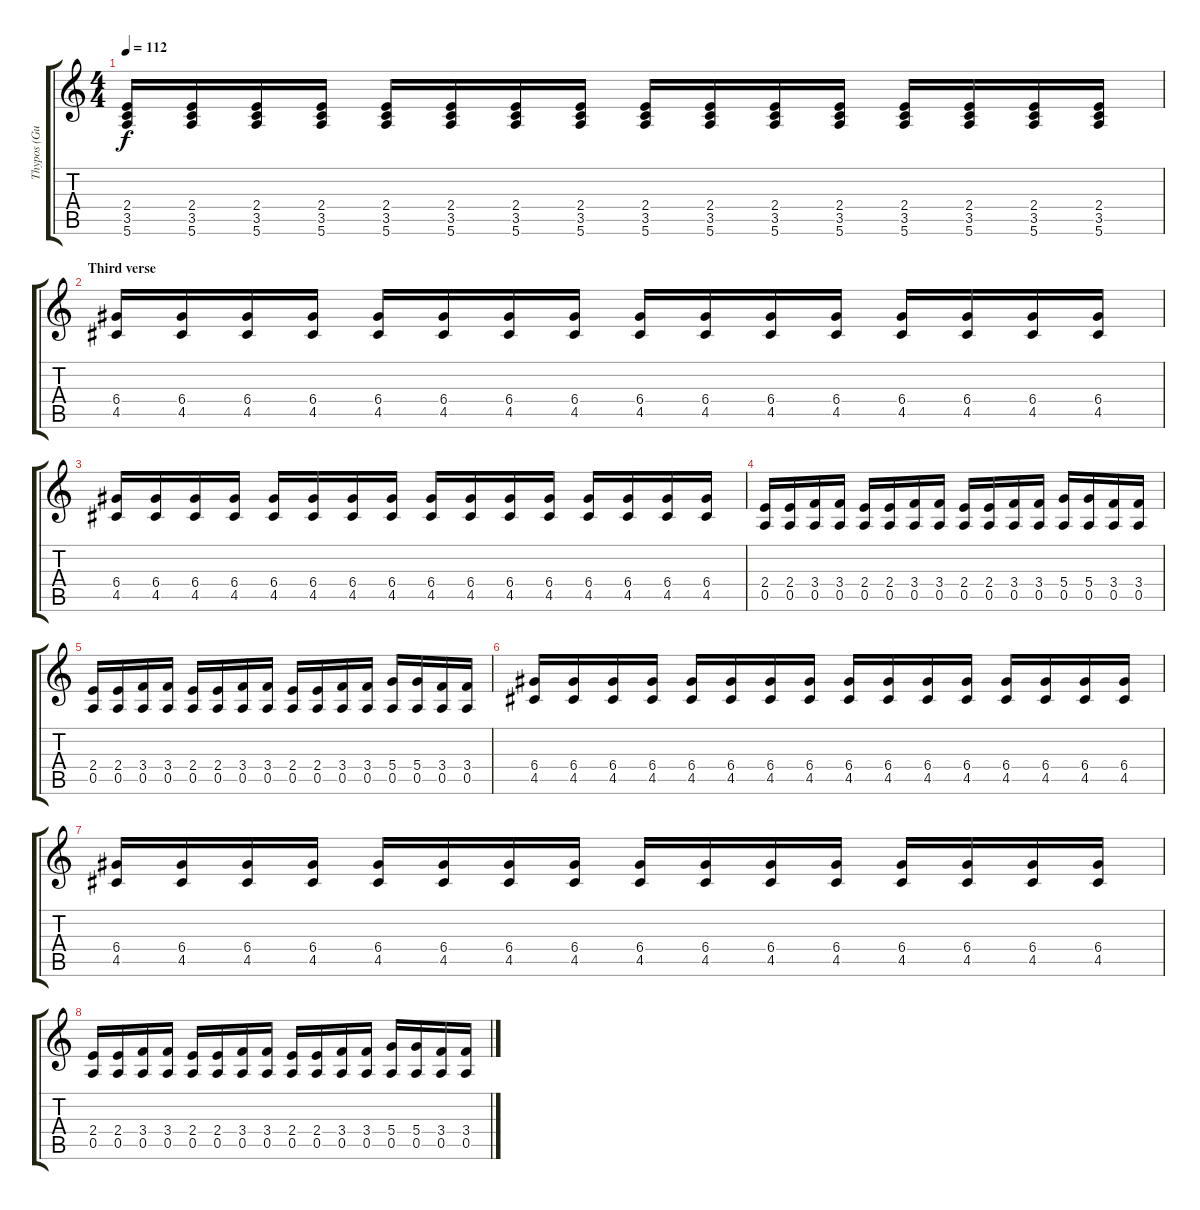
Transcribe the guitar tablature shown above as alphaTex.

\track ("Thypos (Guitar)" "Thypos (Gu") {instrument distortionguitar}
\staff {score tabs}
\tuning (E4 B3 G3 D3 A2 E2) {hide}
\ts (4 4)
\tempo 112
\clef g2
\ks c
(2.4 3.5 5.6).16{dy f} (2.4 3.5 5.6).16 (2.4 3.5 5.6).16 (2.4 3.5 5.6).16 (2.4 3.5 5.6).16 (2.4 3.5 5.6).16 (2.4 3.5 5.6).16 (2.4 3.5 5.6).16 (2.4 3.5 5.6).16 (2.4 3.5 5.6).16 (2.4 3.5 5.6).16 (2.4 3.5 5.6).16 (2.4 3.5 5.6).16 (2.4 3.5 5.6).16 (2.4 3.5 5.6).16 (2.4 3.5 5.6).16 |
\section ("" "Third verse")
(6.4 4.5).16 (6.4 4.5).16 (6.4 4.5).16 (6.4 4.5).16 (6.4 4.5).16 (6.4 4.5).16 (6.4 4.5).16 (6.4 4.5).16 (6.4 4.5).16 (6.4 4.5).16 (6.4 4.5).16 (6.4 4.5).16 (6.4 4.5).16 (6.4 4.5).16 (6.4 4.5).16 (6.4 4.5).16 |
(6.4 4.5).16 (6.4 4.5).16 (6.4 4.5).16 (6.4 4.5).16 (6.4 4.5).16 (6.4 4.5).16 (6.4 4.5).16 (6.4 4.5).16 (6.4 4.5).16 (6.4 4.5).16 (6.4 4.5).16 (6.4 4.5).16 (6.4 4.5).16 (6.4 4.5).16 (6.4 4.5).16 (6.4 4.5).16 |
(2.4 0.5).16 (2.4 0.5).16 (3.4 0.5).16 (3.4 0.5).16 (2.4 0.5).16 (2.4 0.5).16 (3.4 0.5).16 (3.4 0.5).16 (2.4 0.5).16 (2.4 0.5).16 (3.4 0.5).16 (3.4 0.5).16 (5.4 0.5).16 (5.4 0.5).16 (3.4 0.5).16 (3.4 0.5).16 |
(2.4 0.5).16 (2.4 0.5).16 (3.4 0.5).16 (3.4 0.5).16 (2.4 0.5).16 (2.4 0.5).16 (3.4 0.5).16 (3.4 0.5).16 (2.4 0.5).16 (2.4 0.5).16 (3.4 0.5).16 (3.4 0.5).16 (5.4 0.5).16 (5.4 0.5).16 (3.4 0.5).16 (3.4 0.5).16 |
(6.4 4.5).16 (6.4 4.5).16 (6.4 4.5).16 (6.4 4.5).16 (6.4 4.5).16 (6.4 4.5).16 (6.4 4.5).16 (6.4 4.5).16 (6.4 4.5).16 (6.4 4.5).16 (6.4 4.5).16 (6.4 4.5).16 (6.4 4.5).16 (6.4 4.5).16 (6.4 4.5).16 (6.4 4.5).16 |
(6.4 4.5).16 (6.4 4.5).16 (6.4 4.5).16 (6.4 4.5).16 (6.4 4.5).16 (6.4 4.5).16 (6.4 4.5).16 (6.4 4.5).16 (6.4 4.5).16 (6.4 4.5).16 (6.4 4.5).16 (6.4 4.5).16 (6.4 4.5).16 (6.4 4.5).16 (6.4 4.5).16 (6.4 4.5).16 |
(2.4 0.5).16 (2.4 0.5).16 (3.4 0.5).16 (3.4 0.5).16 (2.4 0.5).16 (2.4 0.5).16 (3.4 0.5).16 (3.4 0.5).16 (2.4 0.5).16 (2.4 0.5).16 (3.4 0.5).16 (3.4 0.5).16 (5.4 0.5).16 (5.4 0.5).16 (3.4 0.5).16 (3.4 0.5).16
